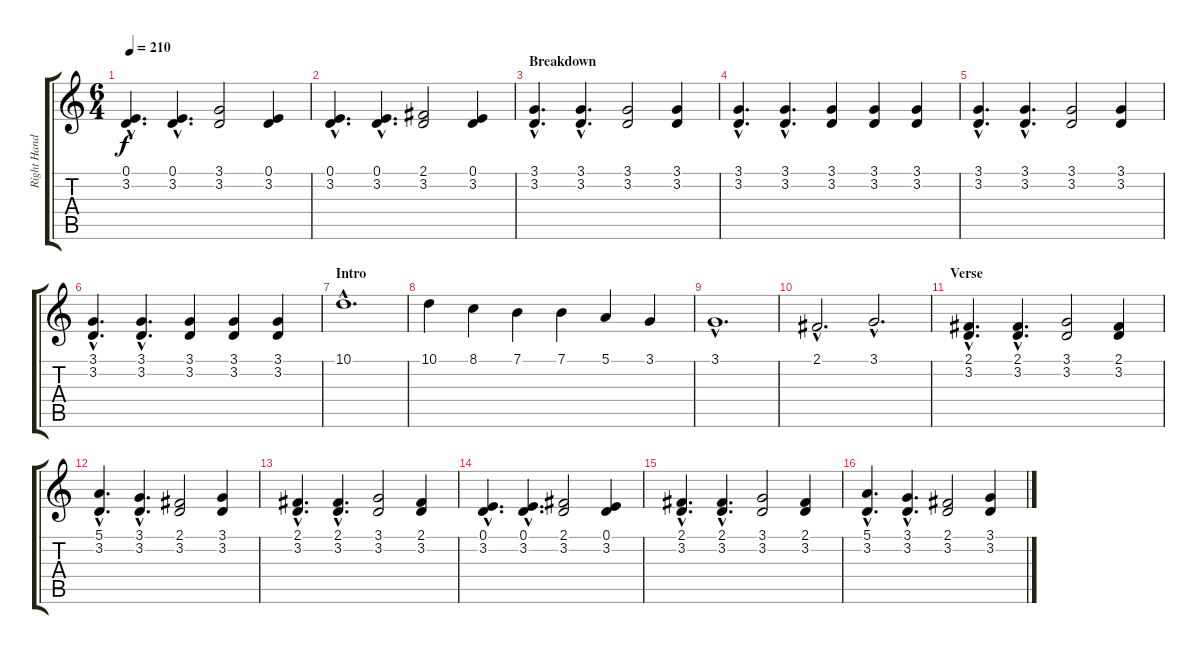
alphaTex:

\track ("Right Hand" "Right Hand") {instrument acousticgrandpiano}
\staff {score tabs}
\tuning (E4 B3 G3 D3 A2 E2) {hide}
\ts (6 4)
\tempo 210
\clef g2
\ks c
(0.1{hac} 3.2{hac}).4{d dy f} (0.1{hac} 3.2{hac}).4{d} (3.1 3.2).2 (0.1 3.2).4 |
(0.1{hac} 3.2{hac}).4{d} (0.1{hac} 3.2{hac}).4{d} (2.1 3.2).2 (0.1 3.2).4 |
\section ("" "Breakdown")
(3.1{hac} 3.2{hac}).4{d} (3.1{hac} 3.2{hac}).4{d} (3.1 3.2).2 (3.1 3.2).4 |
(3.1{hac} 3.2{hac}).4{d} (3.1{hac} 3.2{hac}).4{d} (3.1 3.2).4 (3.1 3.2).4 (3.1 3.2).4 |
(3.1{hac} 3.2{hac}).4{d} (3.1{hac} 3.2{hac}).4{d} (3.1 3.2).2 (3.1 3.2).4 |
(3.1{hac} 3.2{hac}).4{d} (3.1{hac} 3.2{hac}).4{d} (3.1 3.2).4 (3.1 3.2).4 (3.1 3.2).4 |
\section ("" "Intro")
10.1{hac}.1{d volume 9} |
10.1.4 8.1.4 7.1.4 7.1.4 5.1.4 3.1.4 |
3.1{hac}.1{d} |
2.1{hac}.2{d} 3.1{hac}.2{d} |
\section ("" "Verse")
(2.1{hac} 3.2{hac}).4{d volume 14} (2.1{hac} 3.2{hac}).4{d} (3.1 3.2).2 (2.1 3.2).4 |
(5.1{hac} 3.2{hac}).4{d} (3.1{hac} 3.2{hac}).4{d} (2.1 3.2).2 (3.1 3.2).4 |
(2.1{hac} 3.2{hac}).4{d} (2.1{hac} 3.2{hac}).4{d} (3.1 3.2).2 (2.1 3.2).4 |
(0.1{hac} 3.2{hac}).4{d} (0.1{hac} 3.2{hac}).4{d} (2.1 3.2).2 (0.1 3.2).4 |
(2.1{hac} 3.2{hac}).4{d} (2.1{hac} 3.2{hac}).4{d} (3.1 3.2).2 (2.1 3.2).4 |
(5.1{hac} 3.2{hac}).4{d} (3.1{hac} 3.2{hac}).4{d} (2.1 3.2).2 (3.1 3.2).4
